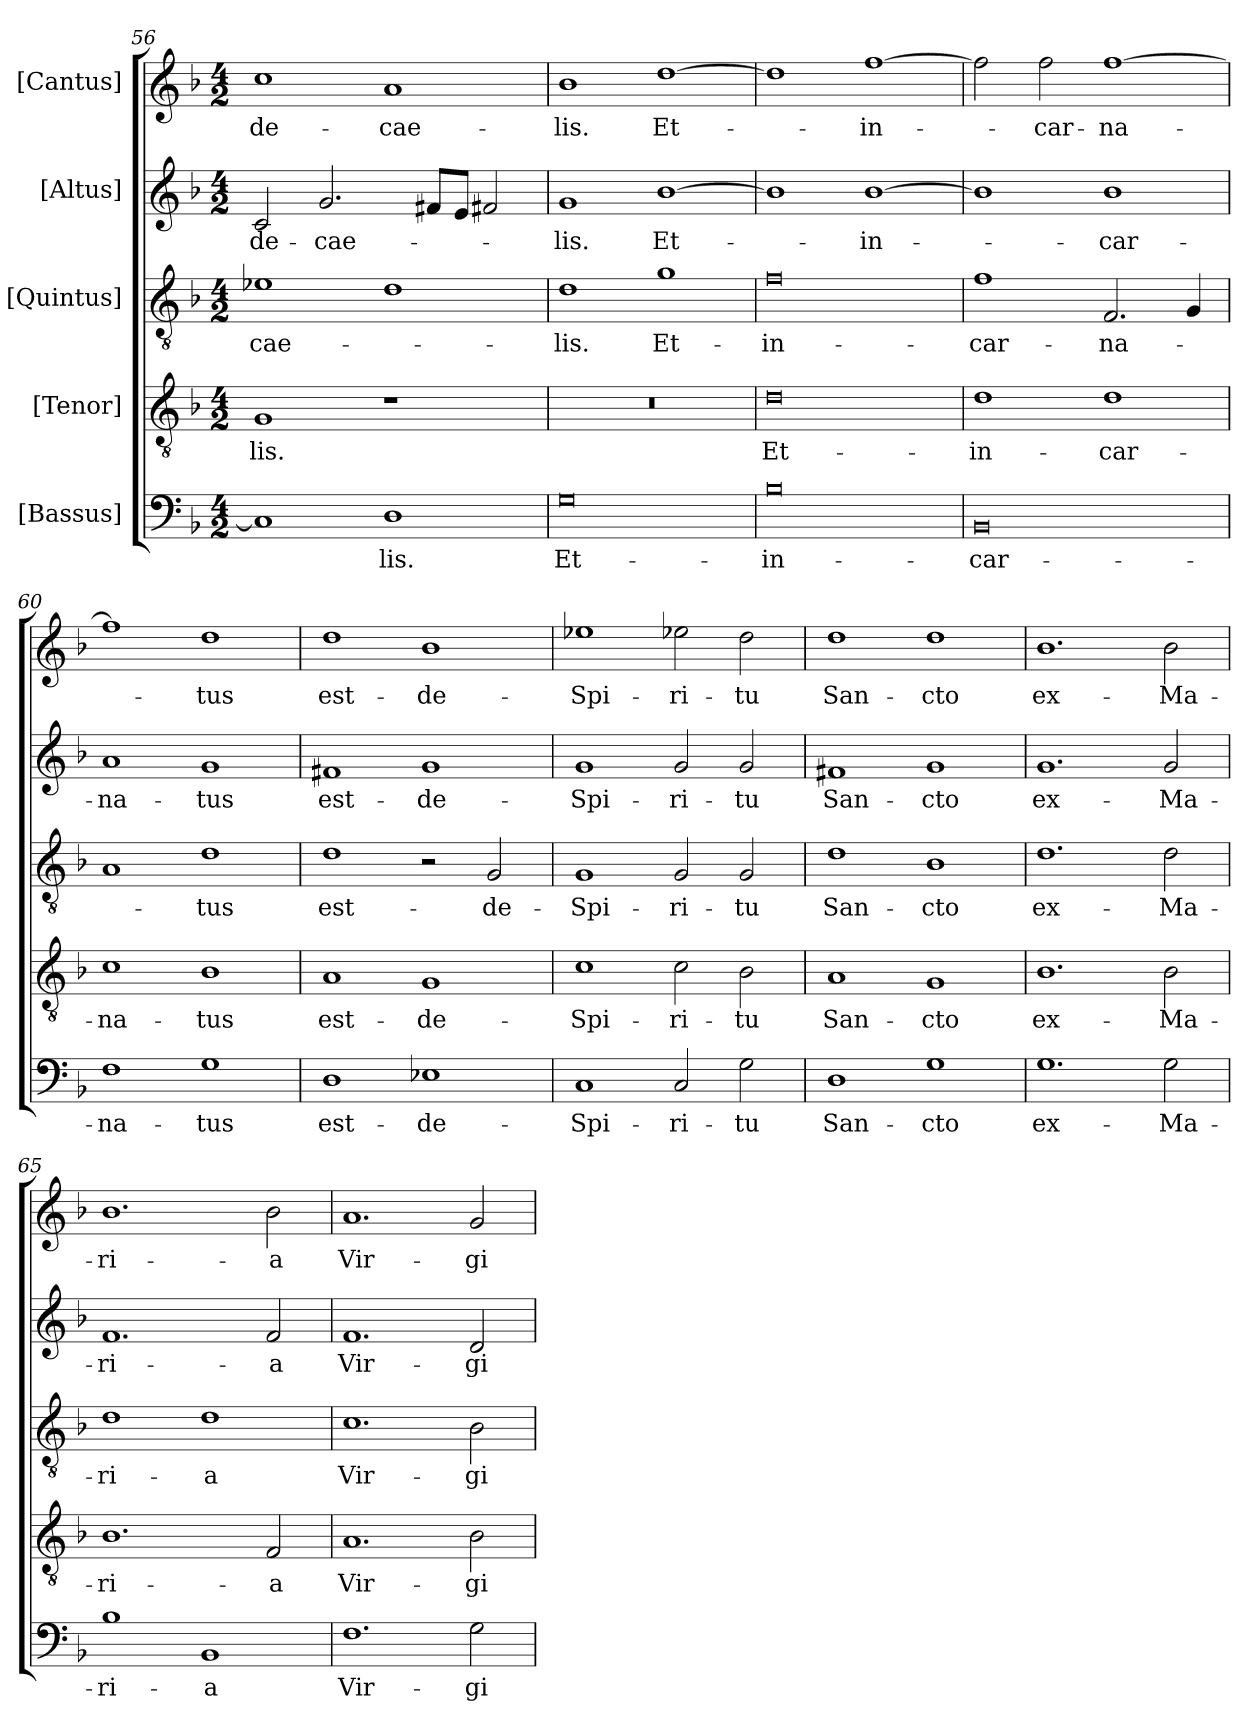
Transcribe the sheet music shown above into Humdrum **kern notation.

**kern	**text	**kern	**text	**kern	**text	**kern	**text	**kern	**text
*part5	*part5	*part4	*part4	*part3	*part3	*part2	*part2	*part1	*part1
*staff5	*staff5	*staff4	*staff4	*staff3	*staff3	*staff2	*staff2	*staff1	*staff1
*I"[Bassus]	*	*I"[Tenor]	*	*I"[Quintus]	*	*I"[Altus]	*	*I"[Cantus]	*
*clefF4	*	*clefGv2	*	*clefGv2	*	*clefG2	*	*clefG2	*
*k[b-]	*	*k[b-]	*	*k[b-]	*	*k[b-]	*	*k[b-]	*
*M4/2	*	*M4/2	*	*M4/2	*	*M4/2	*	*M4/2	*
=56	=56	=56	=56	=56	=56	=56	=56	=56	=56
1C/]	.	1G/	-lis.	1e-X\	cae-	2c/	de-	1cc\	de-
.	.	.	.	.	.	2.g/	cae-	.	.
1D\	-lis.	1r	.	1d\	.	.	.	1a/	cae-
.	.	.	.	.	.	8f#X/L	.	.	.
.	.	.	.	.	.	8e/J	.	.	.
.	.	.	.	.	.	2f#X/	.	.	.
=57	=57	=57	=57	=57	=57	=57	=57	=57	=57
0G\	Et-	0r	.	1d\	-lis.	1g/	-lis.	1b-\	-lis.
.	.	.	.	1g\	Et-	[1b-\	Et-	[1dd\	Et-
=58	=58	=58	=58	=58	=58	=58	=58	=58	=58
0B-\	in-	0d\	Et-	0f\	in-	1b-\]	.	1dd\]	.
.	.	.	.	.	.	[1b-\	in-	[1ff\	in-
=59	=59	=59	=59	=59	=59	=59	=59	=59	=59
0BB-/	-car-	1d\	in-	1f\	-car-	1b-\]	.	2ff\]	.
.	.	.	.	.	.	.	.	2ff\	-car-
.	.	1d\	-car-	2.F/	-na-	1b-\	-car-	[1ff\	-na-
.	.	.	.	4G/	.	.	.	.	.
=60	=60	=60	=60	=60	=60	=60	=60	=60	=60
1F\	-na-	1c\	-na-	1A/	.	1a/	-na-	1ff\]	.
1G\	-tus	1B-\	-tus	1d\	-tus	1g/	-tus	1dd\	-tus
=61	=61	=61	=61	=61	=61	=61	=61	=61	=61
1D\	est-	1A/	est-	1d\	est-	1f#X/	est-	1dd\	est-
1E-X\	de-	1G/	de-	2r	.	1g/	de-	1b-\	de-
.	.	.	.	2G/	de-	.	.	.	.
=62	=62	=62	=62	=62	=62	=62	=62	=62	=62
1C/	Spi-	1c\	Spi-	1G/	Spi-	1g/	Spi-	1ee-X\	Spi-
2C/	-ri-	2c\	-ri-	2G/	-ri-	2g/	-ri-	2ee-X\	-ri-
2G\	-tu	2B-\	-tu	2G/	-tu	2g/	-tu	2dd\	-tu
=63	=63	=63	=63	=63	=63	=63	=63	=63	=63
1D\	San-	1A/	San-	1d\	San-	1f#X/	San-	1dd\	San-
1G\	-cto	1G/	-cto	1B-\	-cto	1g/	-cto	1dd\	-cto
=64	=64	=64	=64	=64	=64	=64	=64	=64	=64
1.G\	ex-	1.B-\	ex-	1.d\	ex-	1.g/	ex-	1.b-\	ex-
2G\	Ma-	2B-\	Ma-	2d\	Ma-	2g/	Ma-	2b-\	Ma-
=65	=65	=65	=65	=65	=65	=65	=65	=65	=65
1B-\	-ri-	1.B-\	-ri-	1d\	-ri-	1.f/	-ri-	1.b-\	-ri-
1BB-/	-a	.	.	1d\	-a	.	.	.	.
.	.	2F/	-a	.	.	2f/	-a	2b-\	-a
=66	=66	=66	=66	=66	=66	=66	=66	=66	=66
1.F\	Vir-	1.A/	Vir-	1.c\	Vir-	1.f/	Vir-	1.a/	Vir-
2G\	-gi-	2B-\	-gi-	2B-\	-gi-	2d/	-gi-	2g/	-gi-
=	=	=	=	=	=	=	=	=	=
*-	*-	*-	*-	*-	*-	*-	*-	*-	*-
